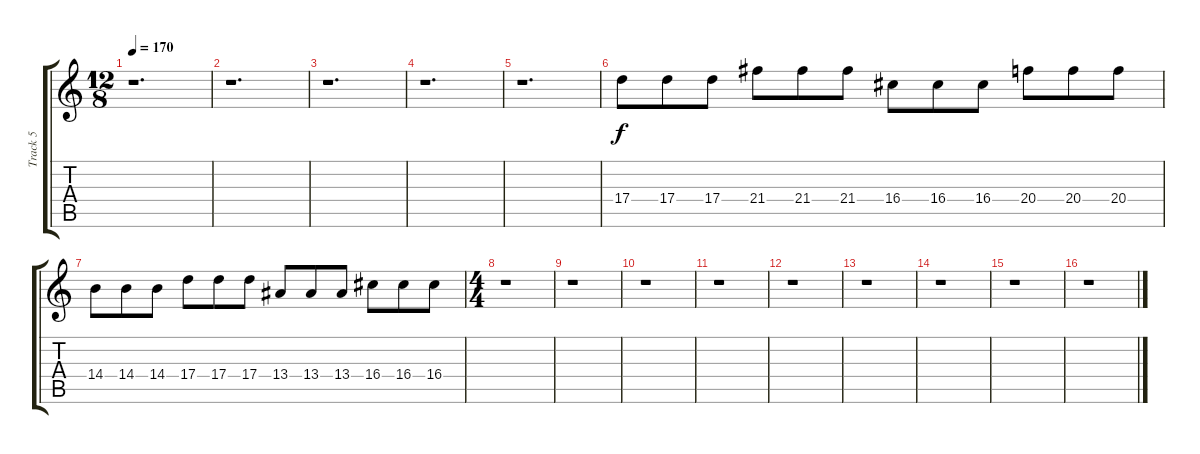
\track ("Track 5" "Track 5") {instrument overdrivenguitar}
\staff {score tabs}
\tuning (B3 Gb3 D3 A2 E2 B1) {hide}
\ts (12 8)
\tempo 170
\clef g2
\ks c
r.1{d dy f} |
r.1{d} |
r.1{d} |
r.1{d} |
r.1{d} |
17.4.8 17.4.8 17.4.8 21.4.8 21.4.8 21.4.8 16.4.8 16.4.8 16.4.8 20.4.8 20.4.8 20.4.8 |
14.4.8 14.4.8 14.4.8 17.4.8 17.4.8 17.4.8 13.4.8 13.4.8 13.4.8 16.4.8 16.4.8 16.4.8 |
\ts (4 4)
r.1 |
r.1 |
r.1 |
r.1 |
r.1 |
r.1 |
r.1 |
r.1 |
r.1
